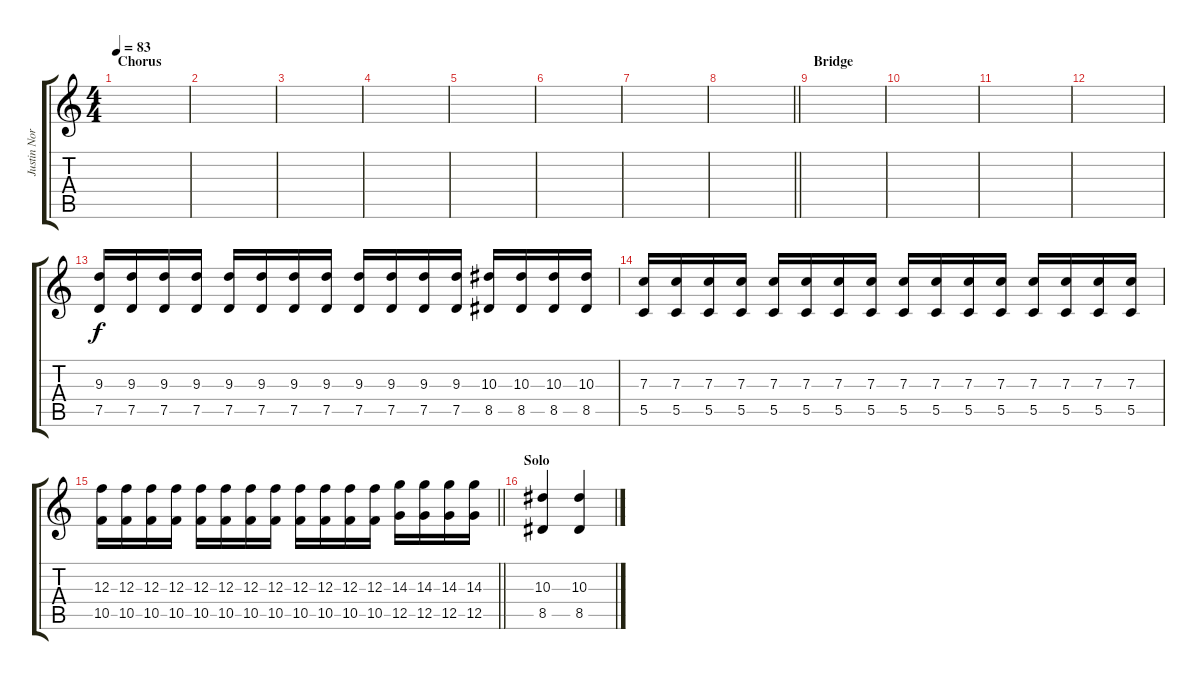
\track ("Justin Norman Lead" "Justin Nor") {instrument distortionguitar}
\staff {score tabs}
\tuning (D4 A3 F3 C3 G2 C2) {hide}
\ts (4 4)
\section ("" "Chorus")
\tempo 83
\clef g2
\ks c
|
|
|
|
|
|
|
\barLineRight lightlight
|
\section ("" "Bridge")
|
|
|
|
(9.3 7.5).16 (9.3 7.5).16 (9.3 7.5).16 (9.3 7.5).16 (9.3 7.5).16 (9.3 7.5).16 (9.3 7.5).16 (9.3 7.5).16 (9.3 7.5).16 (9.3 7.5).16 (9.3 7.5).16 (9.3 7.5).16 (10.3 8.5).16 (10.3 8.5).16 (10.3 8.5).16 (10.3 8.5).16 |
(7.3 5.5).16 (7.3 5.5).16 (7.3 5.5).16 (7.3 5.5).16 (7.3 5.5).16 (7.3 5.5).16 (7.3 5.5).16 (7.3 5.5).16 (7.3 5.5).16 (7.3 5.5).16 (7.3 5.5).16 (7.3 5.5).16 (7.3 5.5).16 (7.3 5.5).16 (7.3 5.5).16 (7.3 5.5).16 |
\barLineRight lightlight
(12.3 10.5).16 (12.3 10.5).16 (12.3 10.5).16 (12.3 10.5).16 (12.3 10.5).16 (12.3 10.5).16 (12.3 10.5).16 (12.3 10.5).16 (12.3 10.5).16 (12.3 10.5).16 (12.3 10.5).16 (12.3 10.5).16 (14.3 12.5).16 (14.3 12.5).16 (14.3 12.5).16 (14.3 12.5).16 |
\section ("" "Solo")
(10.3 8.5).4 (10.3 8.5).4
